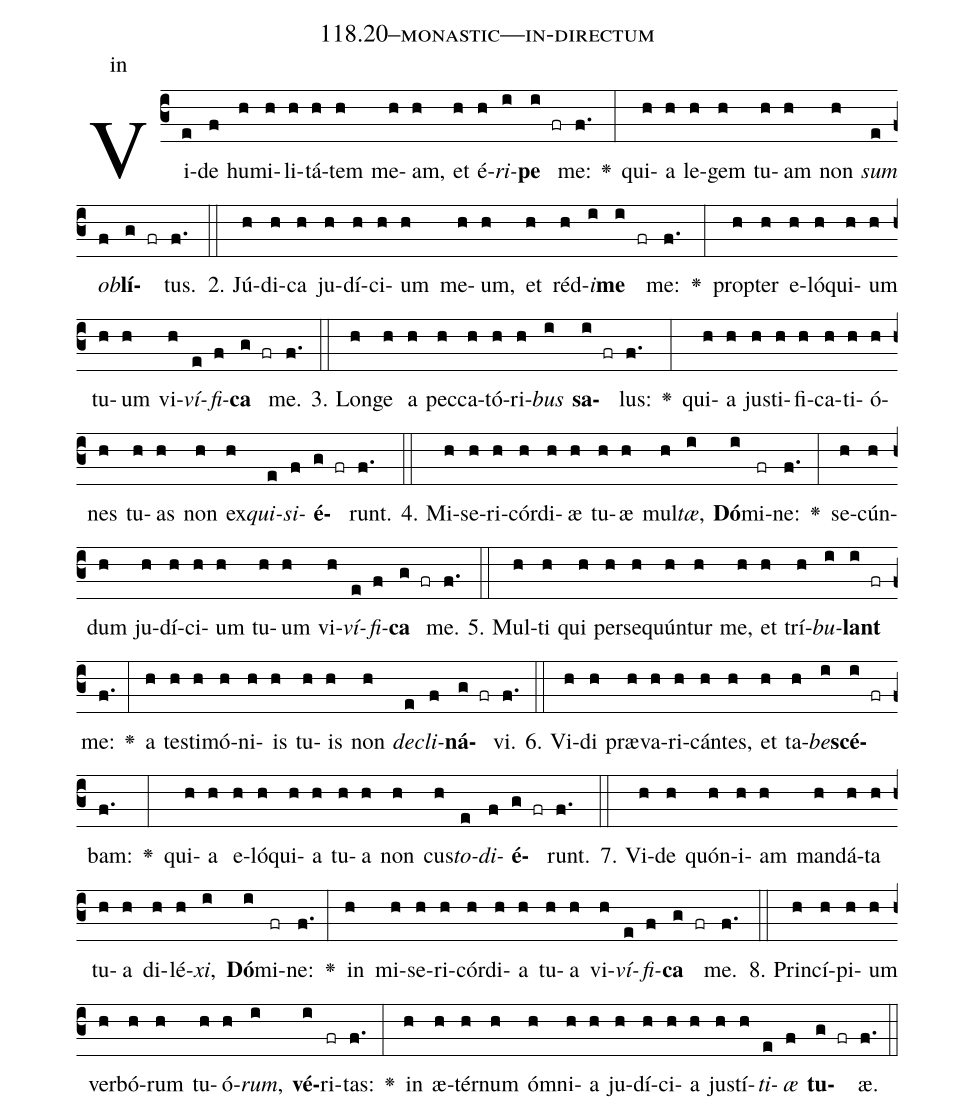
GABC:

name: 118.20--monastic---in-directum;
annotation: in;
%%
(c3)Vi(e)de(f) hu(h)mi(h)li(h)tá(h)tem(h) me(h)am,(h) et(h) é(h)<i>ri</i>(i)<b>pe</b>(i fr) me:(f.) <v>\greheightstar</v>(:) qui(h)a(h) le(h)gem(h) tu(h)am(h) non(h) <i>sum</i>(e) <i>ob</i>(f)<b>lí</b>(g fr)tus.(f.) (::)
2. Jú(h)di(h)ca(h) ju(h)dí(h)ci(h)um(h) me(h)um,(h) et(h) réd(h)<i>i</i>(i)<b>me</b>(i fr) me:(f.) <v>\greheightstar</v>(:) prop(h)ter(h) e(h)ló(h)qui(h)um(h) tu(h)um(h) vi(h)<i>ví</i>(e)<i>fi</i>(f)<b>ca</b>(g fr) me.(f.) (::)
3. Lon(h)ge(h) a(h) pec(h)ca(h)tó(h)ri(h)<i>bus</i>(i) <b>sa</b>(i fr)lus:(f.) <v>\greheightstar</v>(:) qui(h)a(h) jus(h)ti(h)fi(h)ca(h)ti(h)ó(h)nes(h) tu(h)as(h) non(h) ex(h)<i>qui</i>(e)<i>si</i>(f)<b>é</b>(g fr)runt.(f.) (::)
4. Mi(h)se(h)ri(h)cór(h)di(h)æ(h) tu(h)æ(h) mul(h)<i>tæ</i>,(i) <b>Dó</b>(i)mi(fr)ne:(f.) <v>\greheightstar</v>(:) se(h)cún(h)dum(h) ju(h)dí(h)ci(h)um(h) tu(h)um(h) vi(h)<i>ví</i>(e)<i>fi</i>(f)<b>ca</b>(g fr) me.(f.) (::)
5. Mul(h)ti(h) qui(h) per(h)se(h)quún(h)tur(h) me,(h) et(h) trí(h)<i>bu</i>(i)<b>lant</b>(i fr) me:(f.) <v>\greheightstar</v>(:) a(h) tes(h)ti(h)mó(h)ni(h)is(h) tu(h)is(h) non(h) <i>de</i>(e)<i>cli</i>(f)<b>ná</b>(g fr)vi.(f.) (::)
6. Vi(h)di(h) præ(h)va(h)ri(h)cán(h)tes,(h) et(h) ta(h)<i>be</i>(i)<b>scé</b>(i fr)bam:(f.) <v>\greheightstar</v>(:) qui(h)a(h) e(h)ló(h)qui(h)a(h) tu(h)a(h) non(h) cus(h)<i>to</i>(e)<i>di</i>(f)<b>é</b>(g fr)runt.(f.) (::)
7. Vi(h)de(h) quón(h)i(h)am(h) man(h)dá(h)ta(h) tu(h)a(h) di(h)lé(h)<i>xi</i>,(i) <b>Dó</b>(i)mi(fr)ne:(f.) <v>\greheightstar</v>(:) in(h) mi(h)se(h)ri(h)cór(h)di(h)a(h) tu(h)a(h) vi(h)<i>ví</i>(e)<i>fi</i>(f)<b>ca</b>(g fr) me.(f.) (::)
8. Prin(h)cí(h)pi(h)um(h) ver(h)bó(h)rum(h) tu(h)ó(h)<i>rum</i>,(i) <b>vé</b>(i)ri(fr)tas:(f.) <v>\greheightstar</v>(:) in(h) æ(h)tér(h)num(h) óm(h)ni(h)a(h) ju(h)dí(h)ci(h)a(h) jus(h)tí(h)<i>ti</i>(e)<i>æ</i>(f) <b>tu</b>(g fr)æ.(f.) (::)
